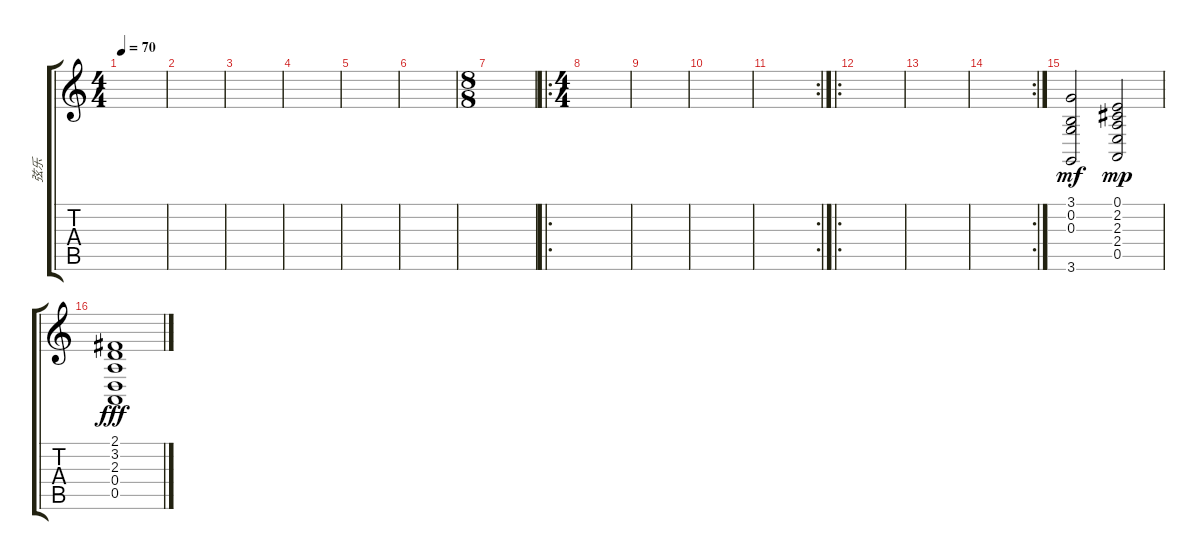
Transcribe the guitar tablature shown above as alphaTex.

\track ("弦乐" "弦乐") {instrument synthstrings2}
\staff {score tabs}
\tuning (E4 B3 G3 D3 A2 E2) {hide}
\ts (4 4)
\tempo 70
\clef g2
\ks c
|
|
|
|
|
|
\ts (8 8)
|
\ro
\ts (4 4)
|
|
|
\rc 2
|
\ro
|
|
\rc 2
|
(3.1 0.2 0.3 3.6).2{dy mf} (0.1 2.2 2.3 2.4 0.5).2{dy mp} |
(2.1 3.2 2.3 0.4 0.5).1{dy fff}
